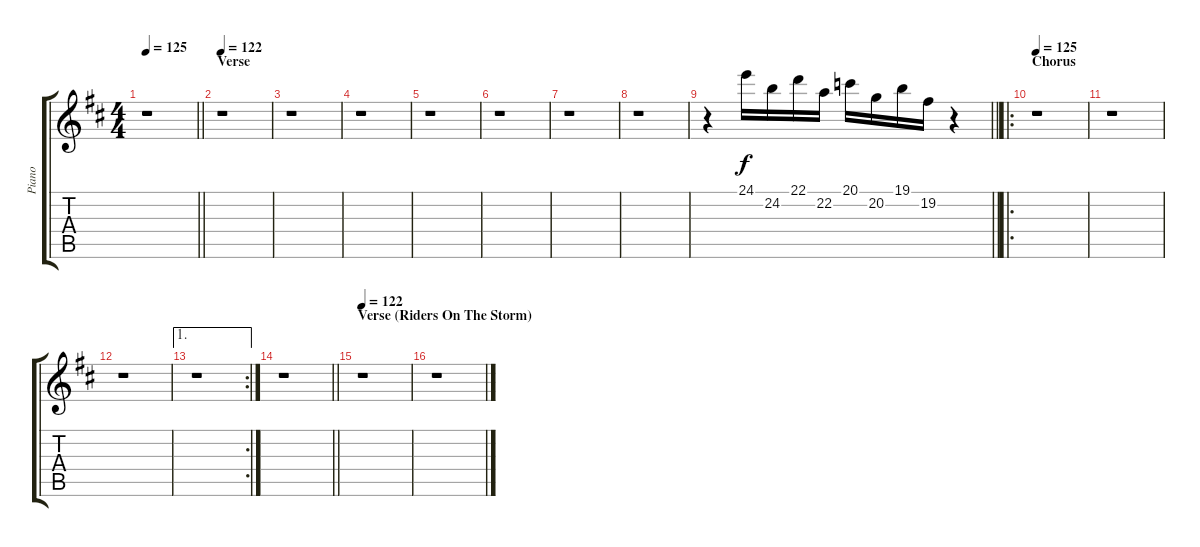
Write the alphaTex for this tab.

\track ("Piano" "Piano") {instrument acousticgrandpiano}
\staff {score tabs}
\tuning (E4 B3 G3 D3 A2 E2) {hide}
\ts (4 4)
\tempo 125
\clef g2
\barLineRight lightlight
\ks d
r.1{dy f} |
\section ("" "Verse")
\tempo 122
r.1 |
r.1 |
r.1 |
r.1 |
r.1 |
r.1 |
r.1 |
\barLineRight lightlight
r.4 24.1.16 24.2.16 22.1.16 22.2.16 20.1.16 20.2.16 19.1.16 19.2.16 r.4 |
\ro
\section ("" "Chorus")
\tempo 125
r.1 |
r.1 |
r.1 |
\ae 1
\rc 2
r.1 |
\barLineRight lightlight
r.1 |
\section ("" "Verse (Riders On The Storm)")
\tempo 122
r.1 |
r.1
